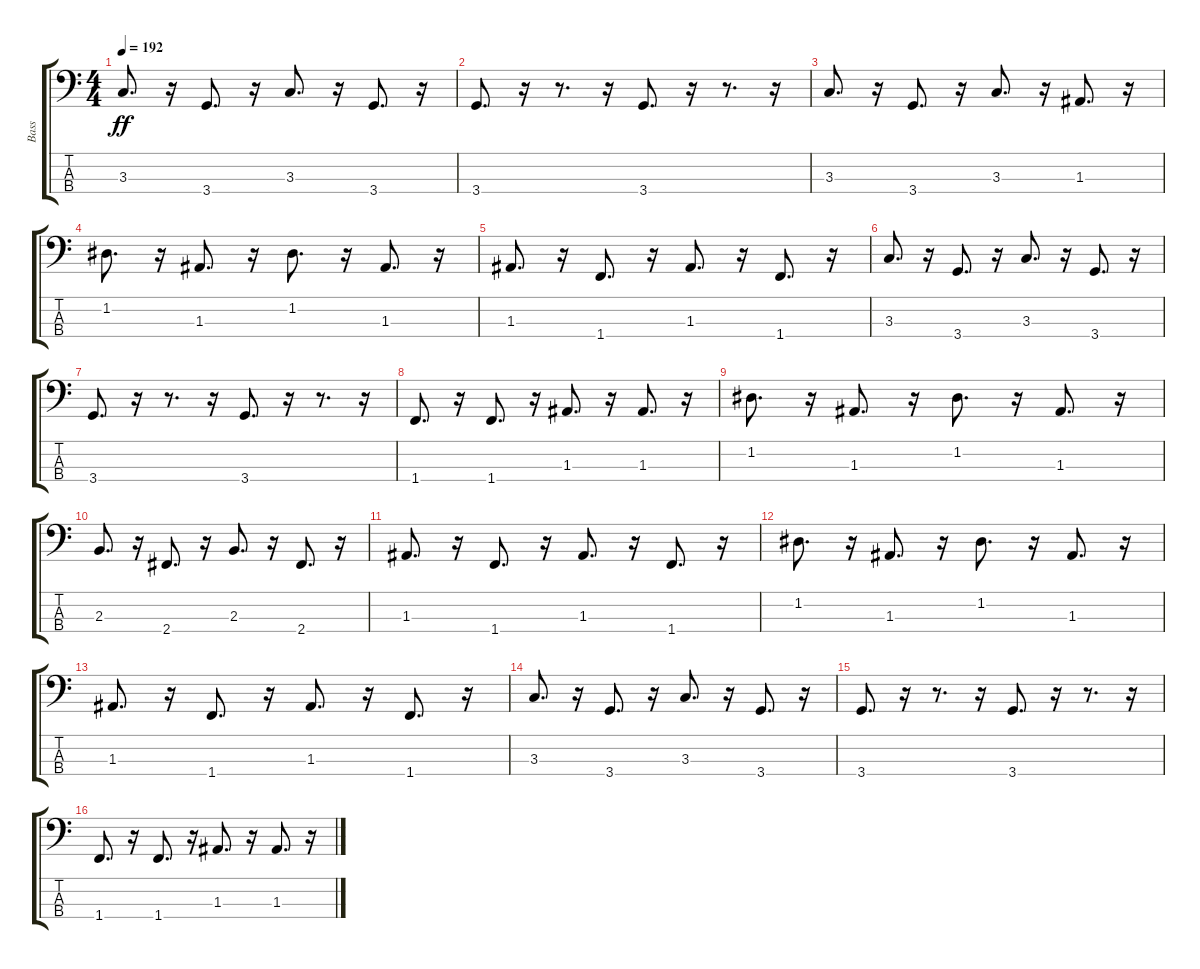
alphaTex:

\track ("Bass" "Bass") {instrument electricbasspick}
\staff {score tabs}
\tuning (G2 D2 A1 E1) {hide}
\ts (4 4)
\tempo 192
\clef f4
\ks c
3.3.8{d dy ff} r.16 3.4.8{d} r.16 3.3.8{d} r.16 3.4.8{d} r.16 |
3.4.8{d} r.16 r.8{d} r.16 3.4.8{d} r.16 r.8{d} r.16 |
3.3.8{d} r.16 3.4.8{d} r.16 3.3.8{d} r.16 1.3.8{d} r.16 |
1.2.8{d} r.16 1.3.8{d} r.16 1.2.8{d} r.16 1.3.8{d} r.16 |
1.3.8{d} r.16 1.4.8{d} r.16 1.3.8{d} r.16 1.4.8{d} r.16 |
3.3.8{d} r.16 3.4.8{d} r.16 3.3.8{d} r.16 3.4.8{d} r.16 |
3.4.8{d} r.16 r.8{d} r.16 3.4.8{d} r.16 r.8{d} r.16 |
1.4.8{d} r.16 1.4.8{d} r.16 1.3.8{d} r.16 1.3.8{d} r.16 |
1.2.8{d} r.16 1.3.8{d} r.16 1.2.8{d} r.16 1.3.8{d} r.16 |
2.3.8{d} r.16 2.4.8{d} r.16 2.3.8{d} r.16 2.4.8{d} r.16 |
1.3.8{d} r.16 1.4.8{d} r.16 1.3.8{d} r.16 1.4.8{d} r.16 |
1.2.8{d} r.16 1.3.8{d} r.16 1.2.8{d} r.16 1.3.8{d} r.16 |
1.3.8{d} r.16 1.4.8{d} r.16 1.3.8{d} r.16 1.4.8{d} r.16 |
3.3.8{d} r.16 3.4.8{d} r.16 3.3.8{d} r.16 3.4.8{d} r.16 |
3.4.8{d} r.16 r.8{d} r.16 3.4.8{d} r.16 r.8{d} r.16 |
1.4.8{d} r.16 1.4.8{d} r.16 1.3.8{d} r.16 1.3.8{d} r.16
